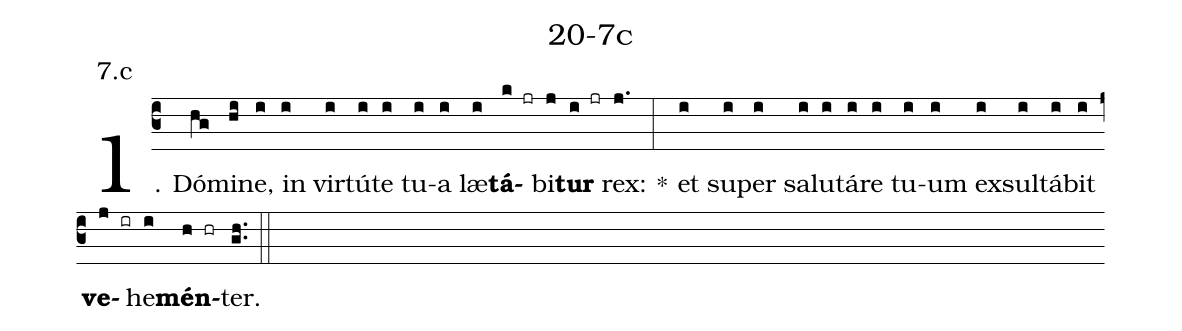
name: 20-7c;
annotation: 7.c;
%%
(c3)1. Dó(hg)mi(hi)ne,(i) in(i) vir(i)tú(i)te(i) tu(i)a(i) læ(i)<b>tá</b>(k jr)bi(j)<b>tur</b>(i jr) rex:(j.) *(:) et(i) su(i)per(i) sa(i)lu(i)tá(i)re(i) tu(i)um(i) ex(i)sul(i)tá(i)bit(i) <b>ve</b>(j ir)he(i)<b>mén</b>(h hr)ter.(gh..) (::)
